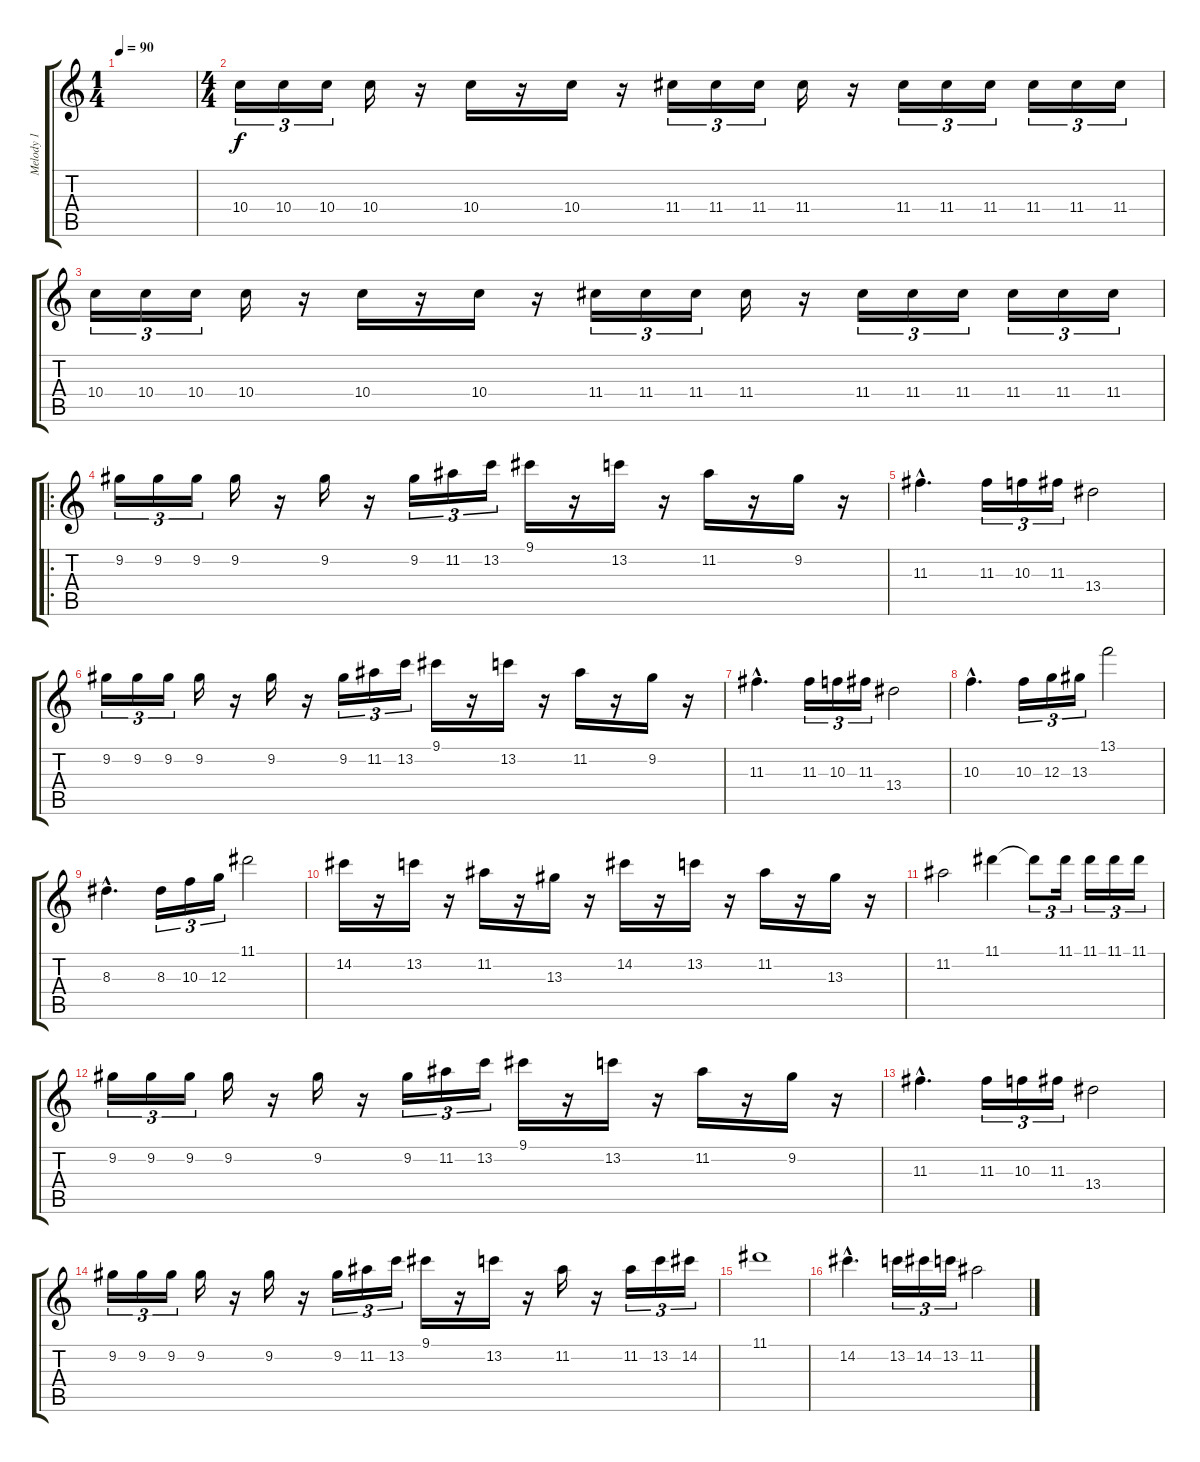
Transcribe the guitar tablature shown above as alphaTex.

\track ("Melody 1" "Melody 1") {instrument overdrivenguitar}
\staff {score tabs}
\tuning (E4 B3 G3 D3 A2 E2) {hide}
\ts (1 4)
\tempo 90
\clef g2
\ks c
|
\ts (4 4)
10.4.16{tu (3 2)} 10.4.16{tu (3 2)} 10.4.16{tu (3 2)} 10.4.16 r.16 10.4.16 r.16 10.4.16 r.16 11.4.16{tu (3 2)} 11.4.16{tu (3 2)} 11.4.16{tu (3 2)} 11.4.16 r.16 11.4.16{tu (3 2)} 11.4.16{tu (3 2)} 11.4.16{tu (3 2)} 11.4.16{tu (3 2)} 11.4.16{tu (3 2)} 11.4.16{tu (3 2)} |
10.4.16{tu (3 2)} 10.4.16{tu (3 2)} 10.4.16{tu (3 2)} 10.4.16 r.16 10.4.16 r.16 10.4.16 r.16 11.4.16{tu (3 2)} 11.4.16{tu (3 2)} 11.4.16{tu (3 2)} 11.4.16 r.16 11.4.16{tu (3 2)} 11.4.16{tu (3 2)} 11.4.16{tu (3 2)} 11.4.16{tu (3 2)} 11.4.16{tu (3 2)} 11.4.16{tu (3 2)} |
\ro
9.2.16{tu (3 2)} 9.2.16{tu (3 2)} 9.2.16{tu (3 2)} 9.2.16 r.16 9.2.16 r.16 9.2.16{tu (3 2)} 11.2.16{tu (3 2)} 13.2.16{tu (3 2)} 9.1.16 r.16 13.2.16 r.16 11.2.16 r.16 9.2.16 r.16 |
11.3{hac}.4{d} 11.3.16{tu (3 2)} 10.3.16{tu (3 2)} 11.3.16{tu (3 2)} 13.4.2 |
9.2.16{tu (3 2)} 9.2.16{tu (3 2)} 9.2.16{tu (3 2)} 9.2.16 r.16 9.2.16 r.16 9.2.16{tu (3 2)} 11.2.16{tu (3 2)} 13.2.16{tu (3 2)} 9.1.16 r.16 13.2.16 r.16 11.2.16 r.16 9.2.16 r.16 |
11.3{hac}.4{d} 11.3.16{tu (3 2)} 10.3.16{tu (3 2)} 11.3.16{tu (3 2)} 13.4.2 |
10.3{hac}.4{d} 10.3.16{tu (3 2)} 12.3.16{tu (3 2)} 13.3.16{tu (3 2)} 13.1.2 |
8.3{hac}.4{d} 8.3.16{tu (3 2)} 10.3.16{tu (3 2)} 12.3.16{tu (3 2)} 11.1.2 |
14.2.16 r.16 13.2.16 r.16 11.2.16 r.16 13.3.16 r.16 14.2.16 r.16 13.2.16 r.16 11.2.16 r.16 13.3.16 r.16 |
11.2.2 11.1.4 11.1{t}.8{tu (3 2)} 11.1.16{tu (3 2)} 11.1.16{tu (3 2)} 11.1.16{tu (3 2)} 11.1.16{tu (3 2)} |
9.2.16{tu (3 2)} 9.2.16{tu (3 2)} 9.2.16{tu (3 2)} 9.2.16 r.16 9.2.16 r.16 9.2.16{tu (3 2)} 11.2.16{tu (3 2)} 13.2.16{tu (3 2)} 9.1.16 r.16 13.2.16 r.16 11.2.16 r.16 9.2.16 r.16 |
11.3{hac}.4{d} 11.3.16{tu (3 2)} 10.3.16{tu (3 2)} 11.3.16{tu (3 2)} 13.4.2 |
9.2.16{tu (3 2)} 9.2.16{tu (3 2)} 9.2.16{tu (3 2)} 9.2.16 r.16 9.2.16 r.16 9.2.16{tu (3 2)} 11.2.16{tu (3 2)} 13.2.16{tu (3 2)} 9.1.16 r.16 13.2.16 r.16 11.2.16 r.16 11.2.16{tu (3 2)} 13.2.16{tu (3 2)} 14.2.16{tu (3 2)} |
11.1.1 |
14.2{hac}.4{d} 13.2.16{tu (3 2)} 14.2.16{tu (3 2)} 13.2.16{tu (3 2)} 11.2.2
